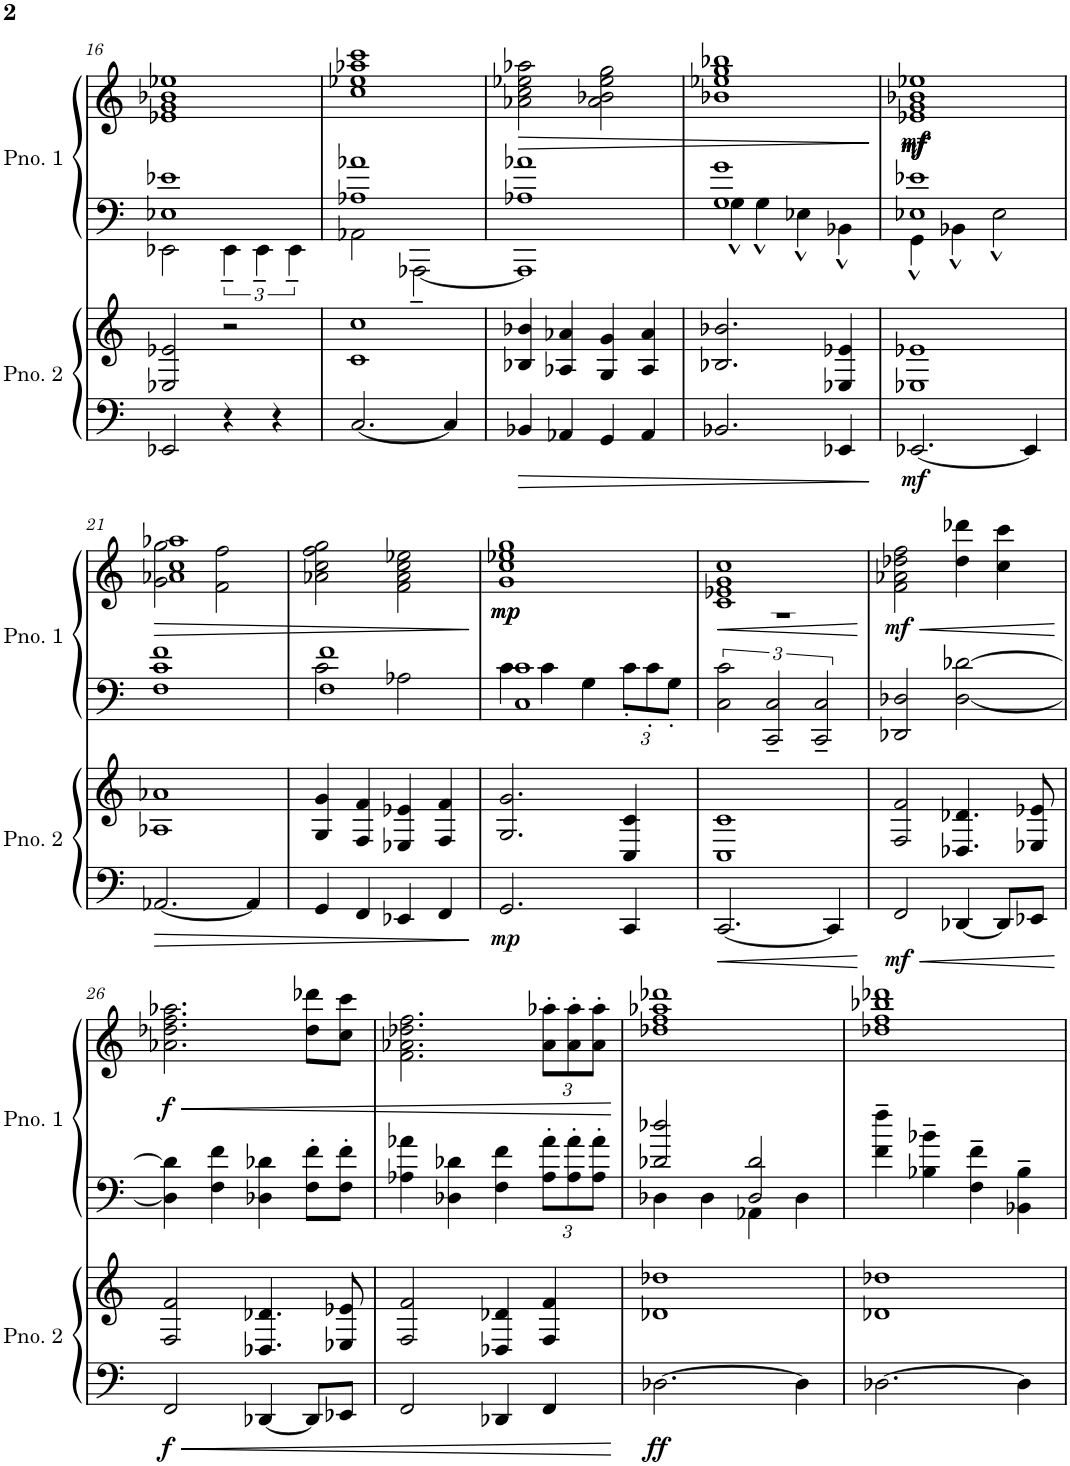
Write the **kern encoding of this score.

**kern	**kern	**dynam	**kern	**kern	**dynam
*part2	*part2	*part2	*part1	*part1	*part1
*staff4	*staff3	*staff3/4	*staff2	*staff1	*staff1/2
*I"Piano 2	*	*	*I"Piano 1	*	*
*I'Pno. 2	*	*	*I'Pno. 1	*	*
!!LO:PB:g=z
*clefF4	*clefG2	*	*clefF4	*clefG2	*
*k[]	*k[]	*	*k[]	*k[]	*
*M2/2	*M2/2	*	*M2/2	*M2/2	*
*met(c|)	*met(c|)	*	*met(c|)	*met(c|)	*
=16	=16	=16	=16	=16	=16
*	*	*	*^	*	*
2EE-X/	2E-X/ 2e-X/	.	1E-X 1e-X	2EE-X\	1e-X 1g 1b-X 1ee-X	.
4r	2r	.	.	6EE-~\	.	.
.	.	.	.	6EE-~\	.	.
4r	.	.	.	.	.	.
.	.	.	.	6EE-~\	.	.
=17	=17	=17	=17	=17	=17	=17
[2.C/	1c 1cc	.	1A-X 1a-X	2AA-X\	1cc 1ee-X 1aa-X 1ccc	.
.	.	.	.	[2AAA-X~\	.	.
4C/]	.	.	.	.	.	.
=18	=18	=18	=18	=18	=18	=18
!	!	!	!	!	!	!LO:HP:b
4BB-X/	4B-X/ 4b-X/	.	1A-X 1a-X	1AAA-]	2a-X\ 2cc\ 2ee-X\ 2aa-X\	>
4AA-X/	4A-X/ 4a-X/	.	.	.	.	.
4GG/	4G/ 4g/	.	.	.	2a-\ 2b-X\ 2ee-\ 2gg\	.
4AA-/	4A-/ 4a-/	.	.	.	.	.
=19	=19	=19	=19	=19	=19	=19
2.BB-X/	2.B-X/ 2.b-X/	.	1G 1g	4G^^\	1b-X 1ee-X 1gg 1bb-X	.
.	.	.	.	4G^^\	.	.
.	.	.	.	4E-X^^\	.	.
4EE-X/	4E-X/ 4e-X/	.	.	4BB-X^^\	.	.
*	*	*	*v	*v	*	*
.	.	.	.	.	]
=20	=20	=20	=20	=20	=20
*	*	*	*^	*	*
!	!	!LO:DY:b=2	!	!	!	!LO:DY:b
!	!	!	!	!	!	!LO:DY:n=1:b
!	!	!	!	!	!	!LO:DY:n=2:b
!	!	!	!	!	!	!LO:DY:n=3:b
[2.EE-X/	1E-X 1e-X	mf	1E-X 1e-X	4GG^^\	1e-X 1g 1b-X 1ee-X	mf mf mf mf
.	.	.	.	4BB-X^^\	.	.
.	.	.	.	2E-^^\	.	.
4EE-/]	.	.	.	.	.	.
!!LO:LB:g=z
=21	=21	=21	=21	=21	=21	=21
!	!	!	!	!	!	!LO:HP:b
*	*	*	*	*	*^	*
[2.AA-X/	1A-X 1a-X	.	1F 1f	1c	1a-X 1cc 1aa-X	2g\ 2gg\	>
.	.	.	.	.	.	2f\ 2ff\	.
4AA-/]	.	.	.	.	.	.	.
*	*	*	*	*	*v	*v	*
=22	=22	=22	=22	=22	=22	=22
4GG/	4G/ 4g/	.	1F 1f	2c\	2a-X\ 2cc\ 2ff\ 2gg\	.
4FF/	4F/ 4f/	.	.	.	.	.
4EE-X/	4E-X/ 4e-X/	.	.	2A-X\	2f\ 2a-\ 2cc\ 2ee-X\	.
4FF/	4F/ 4f/	.	.	.	.	.
*	*	*	*v	*v	*	*
.	.	.	.	.	]
=23	=23	=23	=23	=23	=23
*	*	*	*^	*^	*
!	!	!LO:DY:b=2	!	!	!	!	!LO:DY:b
!	!	!	!	!	!	!	!LO:DY:n=1:b
2.GG/	2.G/ 2.g/	mp	1C 1c	4c\	1g 1gg	1cc 1ee-X	mp mp
.	.	.	.	4c\	.	.	.
.	.	.	.	4G\	.	.	.
*	*	*	*	*Xbrackettup	*	*	*
4CC/	4C/ 4c/	.	.	12c'\L	.	.	.
.	.	.	.	12c'\	.	.	.
.	.	.	.	12G'\J	.	.	.
*	*	*	*v	*v	*	*	*
=24	=24	=24	=24	=24	=24	=24
*	*	*	*brackettup	*	*	*
*	*	*	*^	*	*	*
!	!	!	!	!	!	!	!LO:HP:b
*	*	*	*v	*v	*	*	*
[2.CC/	1C 1c	.	3C\ 3c\	1c 1e-X 1g 1cc	1r	<
.	.	.	3CC/~ 3C/~	.	.	.
.	.	.	3CC/~ 3C/~	.	.	.
4CC/]	.	.	.	.	.	.
*	*	*	*	*v	*v	*
.	.	.	.	.	[
=25	=25	=25	=25	=25	=25
!	!	!LO:DY:b=2	!	!	!LO:HP:b
!	!	!	!	!	!LO:DY:n=1:b
2FF/	2F/ 2f/	mf	2DD-X/ 2D-X/	2f\ 2a-X\ 2dd-X\ 2ff\	< mf
[4DD-X/	4.D-X/ 4.d-X/	.	[2D-\ [2d-X\	4dd-\ 4ddd-X\	.
8DD-/L]	.	.	.	4cc\ 4ccc\	.
8EE-X/J	8E-X/ 8e-X/	.	.	.	.
.	.	.	.	.	[
!!LO:LB:g=z
=26	=26	=26	=26	=26	=26
!	!	!LO:DY:b=2	!	!	!LO:HP:b
!	!	!	!	!	!LO:DY:n=1:b
2FF/	2F/ 2f/	f	4D-\] 4d-\]	2.a-X\ 2.dd-X\ 2.ff\ 2.aa-X\	< f
.	.	.	4F\ 4f\	.	.
[4DD-X/	4.D-X/ 4.d-X/	.	4D-X\ 4d-X\	.	.
8DD-/L]	.	.	8F\' 8f\'L	8dd-\ 8ddd-X\L	.
8EE-X/J	8E-X/ 8e-X/	.	8F\' 8f\'J	8cc\ 8ccc\J	.
=27	=27	=27	=27	=27	=27
2FF/	2F/ 2f/	.	4A-X\ 4a-X\	2.f\ 2.a-X\ 2.dd-X\ 2.ff\	.
.	.	.	4D-X\ 4d-X\	.	.
4DD-X/	4D-X/ 4d-X/	.	4F\ 4f\	.	.
*	*	*	*Xbrackettup	*Xbrackettup	*
4FF/	4F/ 4f/	.	12A-\' 12a-\'L	12a-\' 12aa-X\'L	.
.	.	.	12A-\' 12a-\'	12a-\' 12aa-\'	.
.	.	.	12A-\' 12a-\'J	12a-\' 12aa-\'J	.
.	.	.	.	.	[
=28	=28	=28	=28	=28	=28
*	*	*	*^	*	*
!	!	!LO:DY:b=2	!	!	!	!
[2.D-X\	1d-X 1dd-X	ff	2d-X/ 2dd-X/	4D-X\	1dd-X 1ff 1aa-X 1ddd-X	.
.	.	.	.	4D-\	.	.
.	.	.	2D-/ 2d-/	4AA-X\	.	.
4D-\]	.	.	.	4D-\	.	.
*	*	*	*v	*v	*	*
=29	=29	=29	=29	=29	=29
*	*	*	*	*^	*
[2.D-X\	1d-X 1dd-X	.	4f\~ 4ff\~	1dd-X 1ff 1ddd-X	1bb-X	.
.	.	.	4B-X\~ 4b-X\~	.	.	.
.	.	.	4F\~ 4f\~	.	.	.
4D-\]	.	.	4BB-X\~ 4B-\~	.	.	.
*	*	*	*	*v	*v	*
=	=	=	=	=	=
*-	*-	*-	*-	*-	*-
